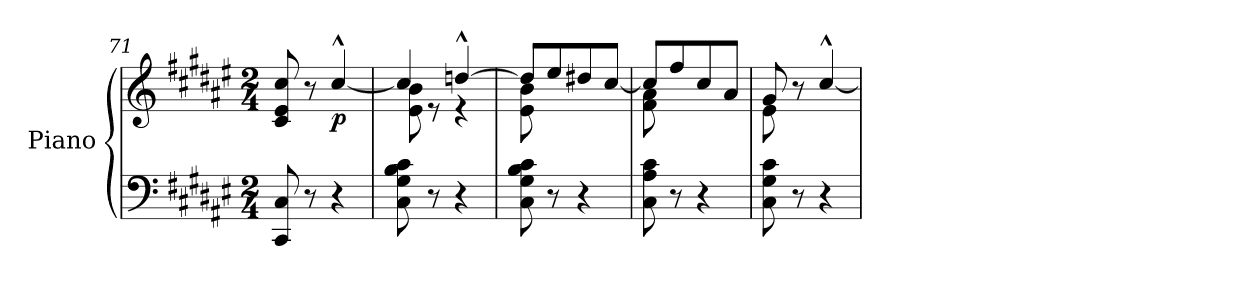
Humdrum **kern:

**kern	**kern	**dynam
*part1	*part1	*part1
*staff2	*staff1	*staff1/2
*I"Piano	*	*
*I'Pno.	*	*
*clefF4	*clefG2	*
*k[f#c#g#d#a#e#]	*k[f#c#g#d#a#e#]	*
*M2/4	*M2/4	*
=71	=71	=71
8CC#/ 8C#/	8c#/ 8e#/ 8cc#/	.
8r	8r	.
!	!	!LO:DY:b
4r	[4cc#^^/	p
=72	=72	=72
*	*^	*
8C#\ 8G#\ 8B\ 8c#\	4cc#/]	8e#\ 8b\	.
8r	.	8r	.
4r	[4ddn^^/	4r	.
=73	=73	=73	=73
8C#\ 8G#\ 8B\ 8c#\	8dd/L]	8e#\ 8b\	.
8r	8ee#/	4.ryy	.
4r	8dd#X/	.	.
.	[8cc#/J	.	.
=74	=74	=74	=74
8C#\ 8A#\ 8c#\	8cc#/L]	8f#\ 8a#\	.
8r	8ff#/	4.ryy	.
4r	8cc#/	.	.
.	8a#/J	.	.
=75	=75	=75	=75
8C#\ 8G#\ 8c#\	8g#/	8e#\	.
8r	8r	4.ryy	.
4r	[4cc#^^/	.	.
*	*v	*v	*
=	=	=
*-	*-	*-
